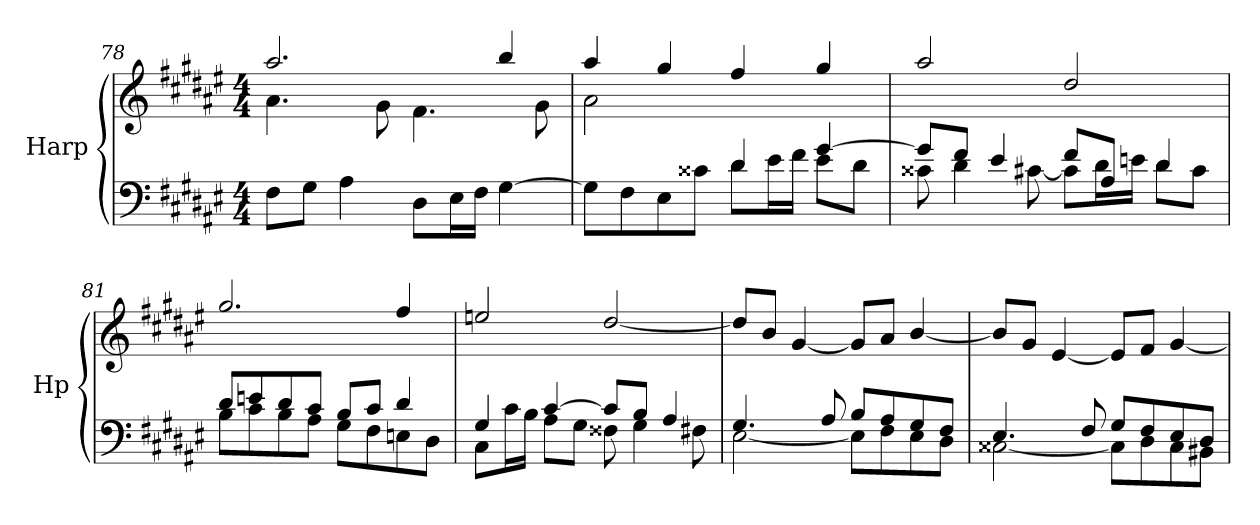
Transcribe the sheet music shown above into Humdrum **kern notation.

**kern	**kern
*part1	*part1
*staff2	*staff1
*I"Harp	*
*I'Hp	*
!!LO:LB:g=z
*clefF4	*clefG2
*k[f#c#g#d#a#e#]	*k[f#c#g#d#a#e#]
*M4/4	*M4/4
=78	=78
*	*^
8F#\L	2.aa#/	4.a#\
8G#\J	.	.
4A#\	.	.
.	.	8g#\
8D#\L	.	4.f#\
16E#\L	.	.
16F#\JJ	.	.
[4G#\	4bb/	.
.	.	8g#\
=79	=79	=79
*^	*	*
2ryy	8G#\L]	4aa#/	2a#\
.	8F#\	.	.
.	8E#\	4gg#/	.
.	8c##X\J	.	.
4d#/	8d#\L	4ff#/	2ryy
.	16e#\L	.	.
.	16f#\JJ	.	.
[4g#/	8e#\L	4gg#/	.
.	8d#\J	.	.
*	*	*v	*v
=80	=80	=80
8g#/L]	8c##X\	2aa#/
8f#/J	4d#\	.
4e#/	.	.
.	[8c#X\	.
8f#/L	8c#\L]	2dd#/
8A#/J	16d#\L	.
.	16en\JJ	.
4d#/	8d#\L	.
.	8c#\J	.
!!LO:PB:g=z
=81	=81	=81
8d#/L	8B\L	2.gg#/
8en/	8c#\	.
8d#/	8B\	.
8c#/J	8A#\J	.
8B/L	8G#\L	.
8c#/J	8F#\	.
4d#/	8En\	4ff#/
.	8D#\J	.
=82	=82	=82
4G#/	8C#\L	2een/
.	16c#\L	.
.	16B\JJ	.
[4c#/	8A#\L	.
.	8G#\J	.
8c#/L]	8F##X\	[2dd#/
8B/J	4G#\	.
4A#/	.	.
.	8F#X\	.
=83	=83	=83
4.G#/	[2E#\	8dd#/L]
.	.	8b/J
.	.	[4g#/
8A#/	.	.
8B/L	8E#\L]	8g#/L]
8A#/	8F#\	8a#/J
8G#/	8E#\	[4b/
8F#/J	8D#\J	.
=84	=84	=84
4.E#/	[2C##X\	8b/L]
.	.	8g#/J
.	.	[4e#/
8F#/	.	.
8G#/L	8C##\L]	8e#/L]
8F#/	8D#\	8f#/J
8E#/	8C##\	[4g#/
8D#/J	8BB#X\J	.
*v	*v	*
=	=
*-	*-
